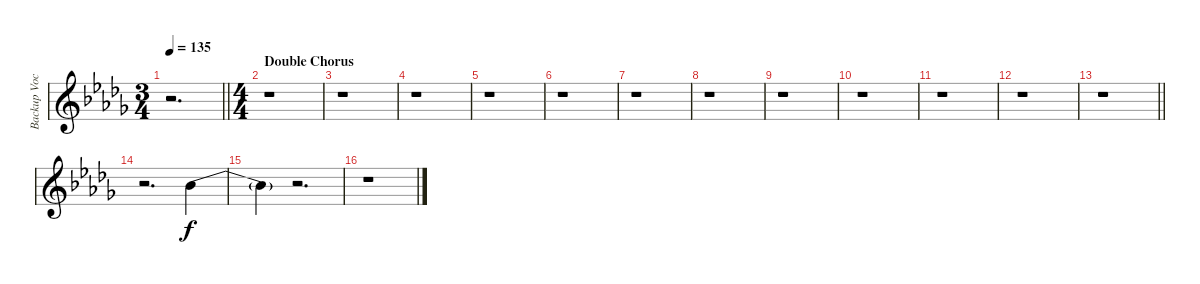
\track ("Backup Vocals II" "Backup Voc") {instrument lead6voice}
\staff {score}
\tuning (D4 A3 F3 C3 G2 C2) {hide}
\ts (3 4)
\tempo 135
\clef g2
\barLineRight lightlight
\ks db
r.2{d dy f} |
\ts (4 4)
\section ("" "Double Chorus")
r.1 |
r.1 |
r.1 |
r.1 |
r.1 |
r.1 |
r.1 |
r.1 |
r.1 |
r.1 |
r.1 |
\barLineRight lightlight
r.1 |
r.2{d} 11.2{be (custom 0 4 10 4 15 0 20 4 60 4)}.4 |
11.2{t}.4 r.2{d} |
r.1
